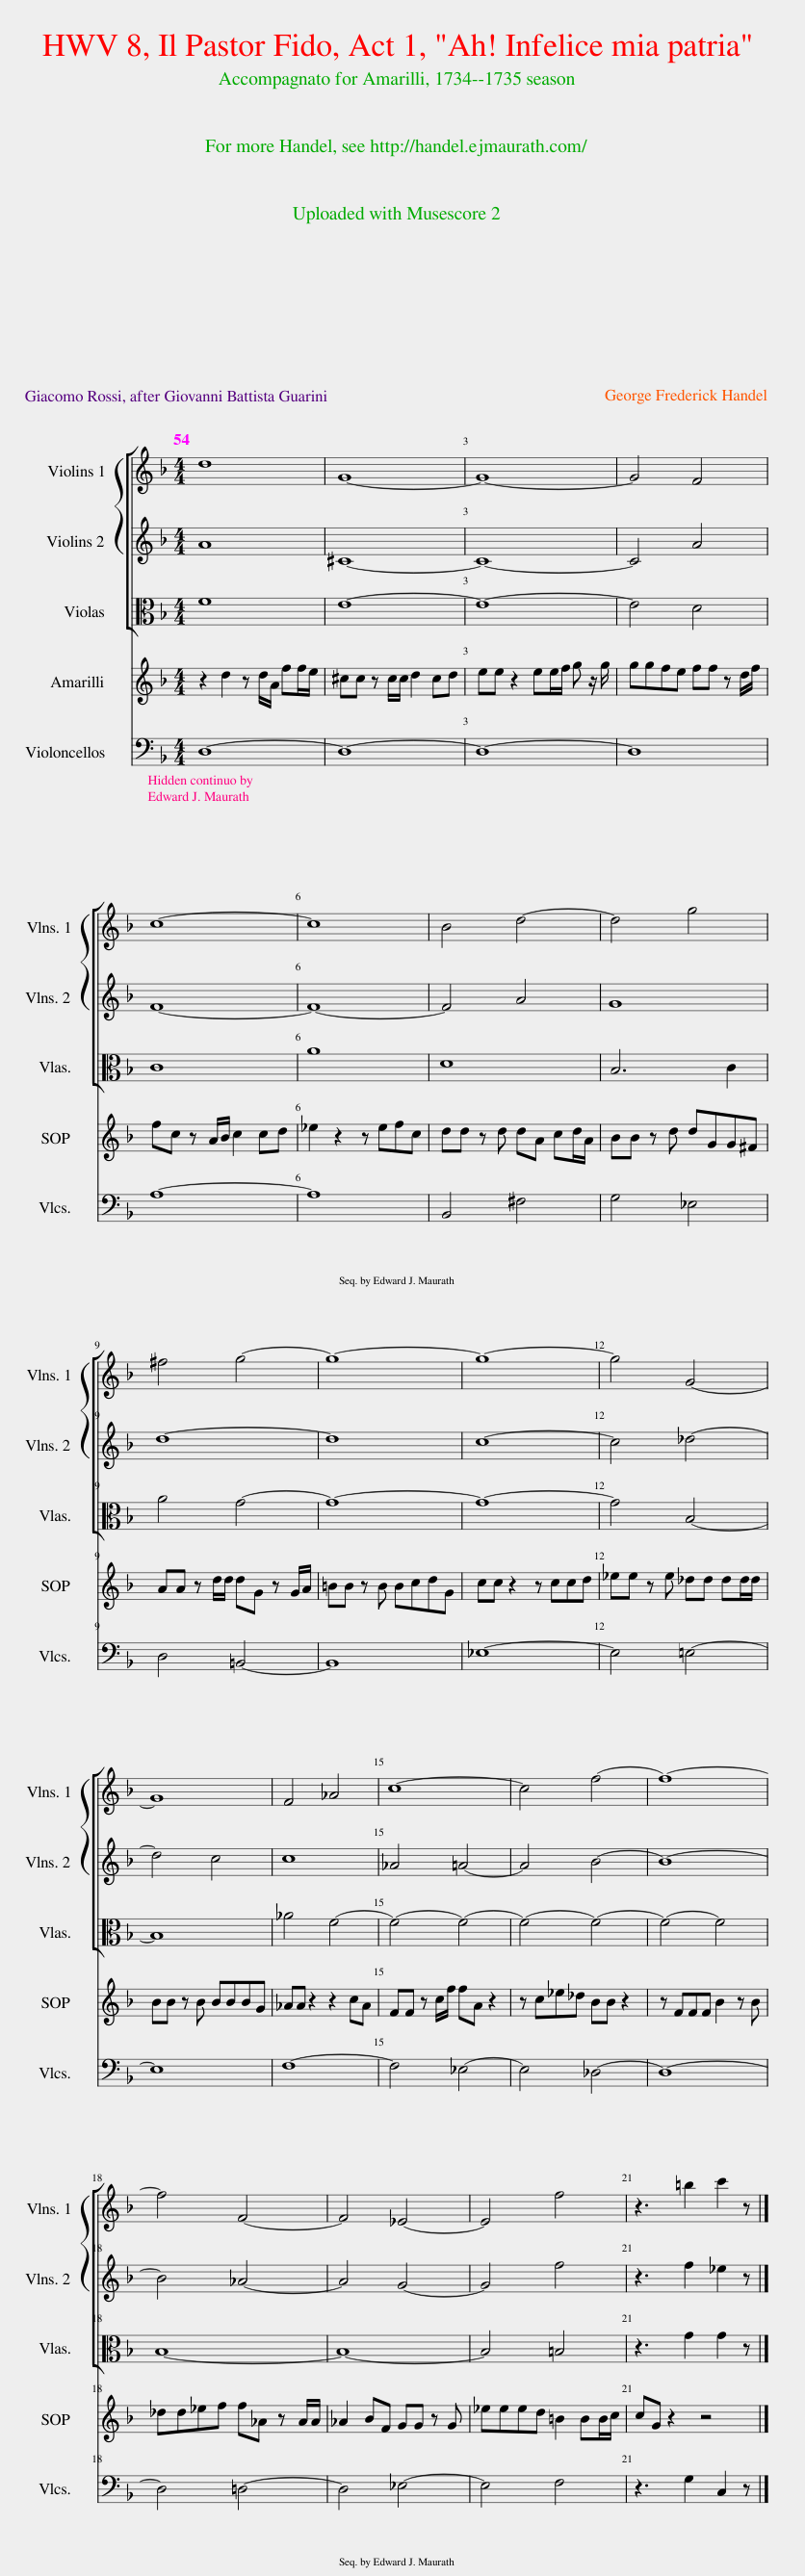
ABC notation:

X:1
%%score [ { 1 2 } 3 ] 4 5 6 { 7 | 8 } 9
L:1/8
Q:1/4=54
M:4/4
I:linebreak $
K:F
V:1 treble
V:2 treble
V:3 alto
V:4 treble
V:5 bass
V:6 bass-8
V:7 treble
V:8 bass
V:9 bass
V:1
 d8 | G8- | G8- | G4 F4 |$[K:F] c8- | %5
 c8 | B4 d4- | d4 g4 |$ ^f4 g4- | g8- | %10
 g8- | g4 G4- |$ G8 | F4 _A4 | c8- | %15
 c4 f4- | f8- |$ f4 F4- | F4 _E4- | E4 f4 | %20
 z3 =b2 c'2 z |] %21
V:2
 A8 | ^C8- | C8- | C4 A4 |$[K:F] F8- | %5
 F8- | F4 A4 | G8 |$ d8- | d8 | %10
 c8- | c4 _d4- |$ d4 c4 | c8 | _A4 =A4- | %15
 A4 B4- | B8- |$ B4 _A4- | A4 G4- | G4 f4 | %20
 z3 f2 _e2 z |] %21
V:3
 F8 | E8- | E8- | E4 D4 |$[K:F] C8 | %5
 A8 | D8 | B,6 C2 |$ A4 G4- | G8- | %10
 G8- | G4 B,4- |$ B,8 | _A4 F4- | F4- F4- | %15
 F4- F4- | F4- F4 |$ B,8- | B,8- | B,4 =B,4 | %20
 z3 G2 G2 z |] %21
V:4
 z2 d2 z d/A/ ff/e/ | ^cc z c/c/ d2 cd | ee z2 ee/f/ g z/ g/ | ggfe ff z d/f/ |$[K:F] fc z A/B/ c2 cd | %5
 _e2 z2 z efc | dd z d dA cd/A/ | BB z d dGG^F |$ AA z d/d/ dG z G/A/ | =BB z B BcdG | %10
 cc z2 z ccd | _ee z e _dd dd/d/ |$ BB z B BBBG | _AA z2 z2 cA | FF z c/f/ fA z2 | %15
 z c_e_d BB z2 | z FFF B2 z B |$ _dd_ef f_A z A/A/ | _A2 BF GG z G | _eeed =B2 BB/c/ | %20
 cG z2 z4 |] %21
V:5
 D,8- | D,8- | D,8- | D,8 |$[K:F] A,8- | %5
 A,8 | B,,4 ^F,4 | G,4 _E,4 |$ D,4 =B,,4- | B,,8 | %10
 _E,8- | E,4 =E,4- |$ E,8 | F,8- | F,4 _E,4- | %15
 E,4 _D,4- | D,8- |$ D,4 =D,4- | D,4 _E,4- | E,4 F,4 | %20
 z3 G,2 C,2 z |] %21
V:6
 D,8- | D,8- | D,8- | D,8 |$[K:F] A,8- | %5
 A,8 | B,,4 ^F,4 | G,4 _E,4 |$ D,4 =B,,4- | B,,8 | %10
 _E,8- | E,4 =E,4- |$ E,8 | F,8- | F,4 _E,4- | %15
 E,4 _D,4- | D,8- |$ D,4 =D,4- | D,4 _E,4- | E,4 F,4 | %20
 z3 G,2 C,2 z |] %21
V:7
 [A,DF]8 | [^CEG]8 | [^CEG]8- | [CEG]4 [A,DF]4 |$[K:F] [FA]8 | %5
 [FA]8 | [DF]4 [D^FA]4 | [DG]2 z2 D2 [C_E]2 |$ [D^F]4 [G,DG]4 | [DG]8 | %10
 G8 | [C_EG]4 [G,B,_D]4 |$ [B,_DG]4 [B,EGc]4 | [CF_A]4 [_A,CF]4 | C4 [A,CF]4 | %15
 [A,C_E]4 [B,_DF]4 | [F,B,_D]4 [B,DF]4 |$ [F,_DB]4 [F,_A,B,=D]4 | [F,_A,B,D]4 [G,B,_E]4 | [_EGB]4 [=B,DFG]4 | %20
 [G,C_E]3 [=B,DFG=B]2 [G,Ec]2 z |] %21
V:8
 D,8- | D,8- | D,8- | D,8 |$[K:F] [A,-C]8 | %5
 [A,C_E]8 | [B,,F,]4 [^F,A,]4 | [G,B,]4 [_E,-G,B,]2 [E,G,]2 |$ [D,A,]4 =B,,4- | [B,,=B,]8 | %10
 [_E,-C]8 | E,4 G,4- |$ G,8 | F,8- | [F,_A,]4 _E,4- | %15
 E,4 _D,4- | D,8- |$ D,4 =D,4- | D,4 _E,4- | E,4 F,4 | %20
 z3 [G,,G,]2 [C,,C,]2 z |] %21
V:9
 D,8- | D,8- | D,8- | D,8 |$[K:F] A,8- | %5
 A,8 | B,,4 ^F,4 | G,4 _E,4 |$ D,4 =B,,4- | B,,8 | %10
 _E,8- | E,4 =E,4- |$ E,8 | F,8- | F,4 _E,4- | %15
 E,4 _D,4- | D,8- |$ D,4 =D,4- | D,4 _E,4- | E,4 F,4 | %20
 z3 G,2 C,2 z |] %21
